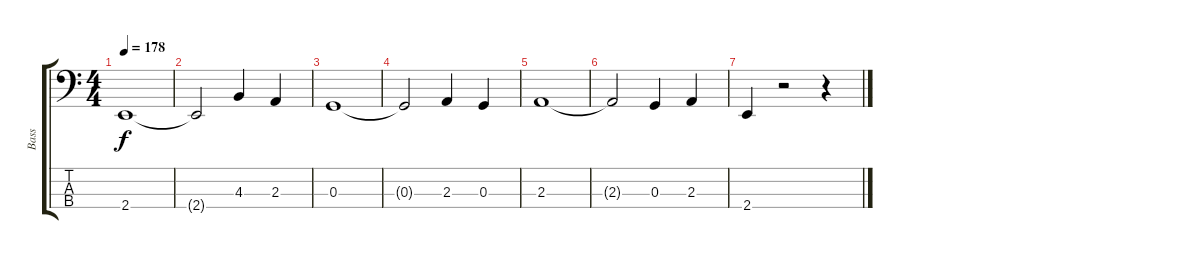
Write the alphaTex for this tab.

\track ("Bass" "Bass") {instrument electricbasspick}
\staff {score tabs}
\tuning (F2 C2 G1 D1) {hide}
\ts (4 4)
\tempo 178
\clef f4
\ks c
2.4.1{dy f} |
2.4{t}.2 4.3.4 2.3.4 |
0.3.1 |
0.3{t}.2 2.3.4 0.3.4 |
2.3.1 |
2.3{t}.2 0.3.4 2.3.4 |
2.4.4 r.2 r.4
